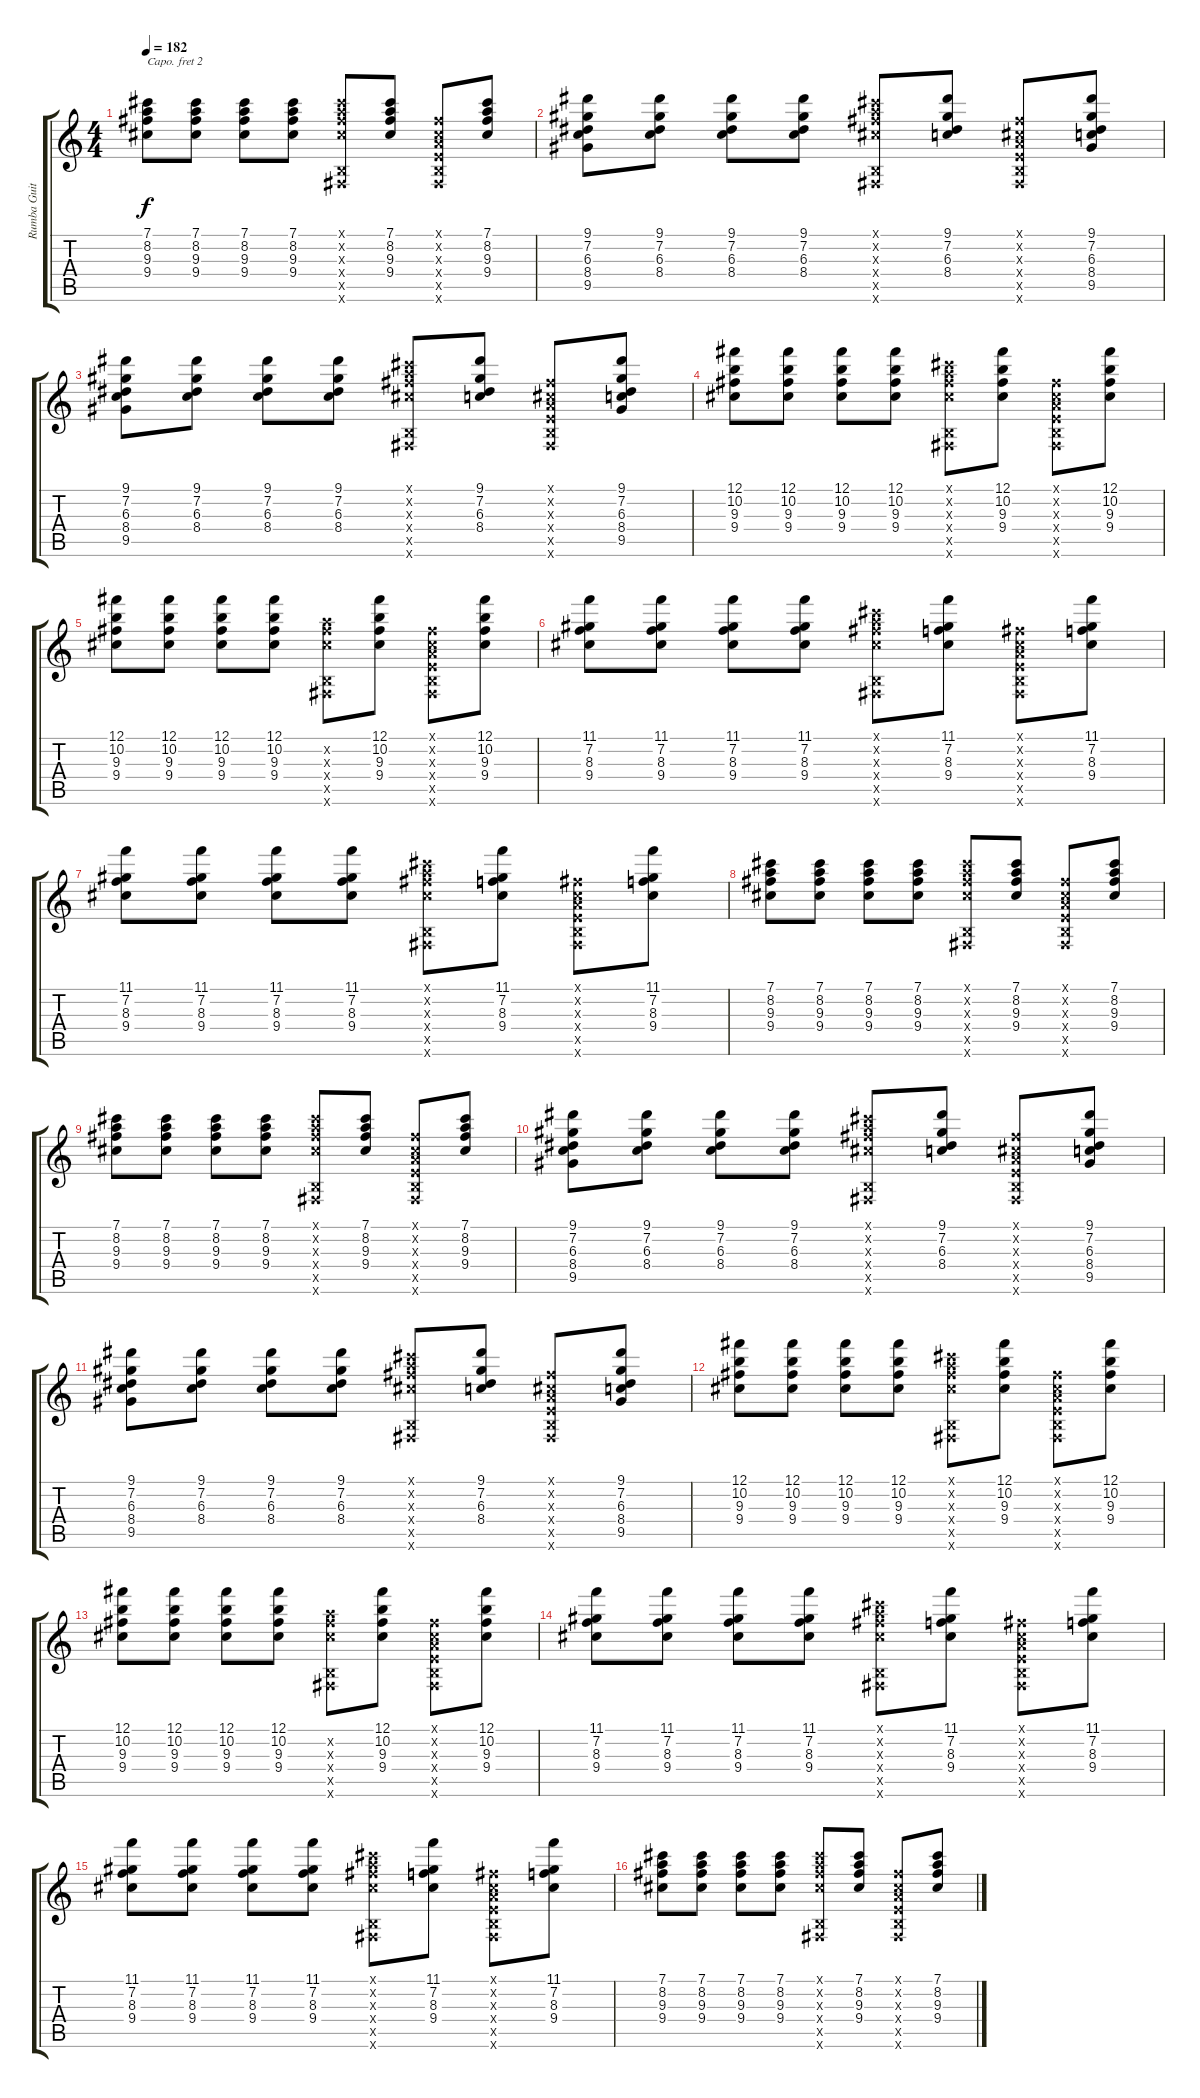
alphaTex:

\track ("Rumba Guitar2" "Rumba Guit") {instrument acousticguitarnylon}
\staff {score tabs}
\capo 2
\tuning (E4 B3 G3 D3 A2 E2) {hide}
\ts (4 4)
\tempo 182
\clef g2
\ks c
(7.1 8.2 9.3 9.4).8{dy f} (7.1 8.2 9.3 9.4).8 (7.1 8.2 9.3 9.4).8 (7.1 8.2 9.3 9.4).8 (7.1{x} 8.2{x} 9.3{x} 9.4{x} 0.5{x} 0.6{x}).8 (7.1 8.2 9.3 9.4).8 (0.1{x} 0.2{x} 0.3{x} 0.4{x} 0.5{x} 0.6{x}).8 (7.1 8.2 9.3 9.4).8 |
(9.1 7.2 6.3 8.4 9.5).8 (9.1 7.2 6.3 8.4).8 (9.1 7.2 6.3 8.4).8 (9.1 7.2 6.3 8.4).8 (7.1{x} 8.2{x} 9.3{x} 9.4{x} 0.5{x} 0.6{x}).8 (9.1 7.2 6.3 8.4).8 (0.1{x} 0.2{x} 0.3{x} 0.4{x} 0.5{x} 0.6{x}).8 (9.1 7.2 6.3 8.4 9.5).8 |
(9.1 7.2 6.3 8.4 9.5).8 (9.1 7.2 6.3 8.4).8 (9.1 7.2 6.3 8.4).8 (9.1 7.2 6.3 8.4).8 (7.1{x} 8.2{x} 9.3{x} 9.4{x} 0.5{x} 0.6{x}).8 (9.1 7.2 6.3 8.4).8 (0.1{x} 0.2{x} 0.3{x} 0.4{x} 0.5{x} 0.6{x}).8 (9.1 7.2 6.3 8.4 9.5).8 |
(12.1 10.2 9.3 9.4).8 (12.1 10.2 9.3 9.4).8 (12.1 10.2 9.3 9.4).8 (12.1 10.2 9.3 9.4).8 (7.1{x} 8.2{x} 9.3{x} 9.4{x} 0.5{x} 0.6{x}).8 (12.1 10.2 9.3 9.4).8 (0.1{x} 0.2{x} 0.3{x} 0.4{x} 0.5{x} 0.6{x}).8 (12.1 10.2 9.3 9.4).8 |
(12.1 10.2 9.3 9.4).8 (12.1 10.2 9.3 9.4).8 (12.1 10.2 9.3 9.4).8 (12.1 10.2 9.3 9.4).8 (8.2{x} 9.3{x} 9.4{x} 0.5{x} 0.6{x}).8 (12.1 10.2 9.3 9.4).8 (0.1{x} 0.2{x} 0.3{x} 0.4{x} 0.5{x} 0.6{x}).8 (12.1 10.2 9.3 9.4).8 |
(11.1 7.2 8.3 9.4).8 (11.1 7.2 8.3 9.4).8 (11.1 7.2 8.3 9.4).8 (11.1 7.2 8.3 9.4).8 (7.1{x} 8.2{x} 9.3{x} 9.4{x} 0.5{x} 0.6{x}).8 (11.1 7.2 8.3 9.4).8 (0.1{x} 0.2{x} 0.3{x} 0.4{x} 0.5{x} 0.6{x}).8 (11.1 7.2 8.3 9.4).8 |
(11.1 7.2 8.3 9.4).8 (11.1 7.2 8.3 9.4).8 (11.1 7.2 8.3 9.4).8 (11.1 7.2 8.3 9.4).8 (7.1{x} 8.2{x} 9.3{x} 9.4{x} 0.5{x} 0.6{x}).8 (11.1 7.2 8.3 9.4).8 (0.1{x} 0.2{x} 0.3{x} 0.4{x} 0.5{x} 0.6{x}).8 (11.1 7.2 8.3 9.4).8 |
(7.1 8.2 9.3 9.4).8 (7.1 8.2 9.3 9.4).8 (7.1 8.2 9.3 9.4).8 (7.1 8.2 9.3 9.4).8 (7.1{x} 8.2{x} 9.3{x} 9.4{x} 0.5{x} 0.6{x}).8 (7.1 8.2 9.3 9.4).8 (0.1{x} 0.2{x} 0.3{x} 0.4{x} 0.5{x} 0.6{x}).8 (7.1 8.2 9.3 9.4).8 |
(7.1 8.2 9.3 9.4).8 (7.1 8.2 9.3 9.4).8 (7.1 8.2 9.3 9.4).8 (7.1 8.2 9.3 9.4).8 (7.1{x} 8.2{x} 9.3{x} 9.4{x} 0.5{x} 0.6{x}).8 (7.1 8.2 9.3 9.4).8 (0.1{x} 0.2{x} 0.3{x} 0.4{x} 0.5{x} 0.6{x}).8 (7.1 8.2 9.3 9.4).8 |
(9.1 7.2 6.3 8.4 9.5).8 (9.1 7.2 6.3 8.4).8 (9.1 7.2 6.3 8.4).8 (9.1 7.2 6.3 8.4).8 (7.1{x} 8.2{x} 9.3{x} 9.4{x} 0.5{x} 0.6{x}).8 (9.1 7.2 6.3 8.4).8 (0.1{x} 0.2{x} 0.3{x} 0.4{x} 0.5{x} 0.6{x}).8 (9.1 7.2 6.3 8.4 9.5).8 |
(9.1 7.2 6.3 8.4 9.5).8 (9.1 7.2 6.3 8.4).8 (9.1 7.2 6.3 8.4).8 (9.1 7.2 6.3 8.4).8 (7.1{x} 8.2{x} 9.3{x} 9.4{x} 0.5{x} 0.6{x}).8 (9.1 7.2 6.3 8.4).8 (0.1{x} 0.2{x} 0.3{x} 0.4{x} 0.5{x} 0.6{x}).8 (9.1 7.2 6.3 8.4 9.5).8 |
(12.1 10.2 9.3 9.4).8 (12.1 10.2 9.3 9.4).8 (12.1 10.2 9.3 9.4).8 (12.1 10.2 9.3 9.4).8 (7.1{x} 8.2{x} 9.3{x} 9.4{x} 0.5{x} 0.6{x}).8 (12.1 10.2 9.3 9.4).8 (0.1{x} 0.2{x} 0.3{x} 0.4{x} 0.5{x} 0.6{x}).8 (12.1 10.2 9.3 9.4).8 |
(12.1 10.2 9.3 9.4).8 (12.1 10.2 9.3 9.4).8 (12.1 10.2 9.3 9.4).8 (12.1 10.2 9.3 9.4).8 (8.2{x} 9.3{x} 9.4{x} 0.5{x} 0.6{x}).8 (12.1 10.2 9.3 9.4).8 (0.1{x} 0.2{x} 0.3{x} 0.4{x} 0.5{x} 0.6{x}).8 (12.1 10.2 9.3 9.4).8 |
(11.1 7.2 8.3 9.4).8 (11.1 7.2 8.3 9.4).8 (11.1 7.2 8.3 9.4).8 (11.1 7.2 8.3 9.4).8 (7.1{x} 8.2{x} 9.3{x} 9.4{x} 0.5{x} 0.6{x}).8 (11.1 7.2 8.3 9.4).8 (0.1{x} 0.2{x} 0.3{x} 0.4{x} 0.5{x} 0.6{x}).8 (11.1 7.2 8.3 9.4).8 |
(11.1 7.2 8.3 9.4).8 (11.1 7.2 8.3 9.4).8 (11.1 7.2 8.3 9.4).8 (11.1 7.2 8.3 9.4).8 (7.1{x} 8.2{x} 9.3{x} 9.4{x} 0.5{x} 0.6{x}).8 (11.1 7.2 8.3 9.4).8 (0.1{x} 0.2{x} 0.3{x} 0.4{x} 0.5{x} 0.6{x}).8 (11.1 7.2 8.3 9.4).8 |
(7.1 8.2 9.3 9.4).8 (7.1 8.2 9.3 9.4).8 (7.1 8.2 9.3 9.4).8 (7.1 8.2 9.3 9.4).8 (7.1{x} 8.2{x} 9.3{x} 9.4{x} 0.5{x} 0.6{x}).8 (7.1 8.2 9.3 9.4).8 (0.1{x} 0.2{x} 0.3{x} 0.4{x} 0.5{x} 0.6{x}).8 (7.1 8.2 9.3 9.4).8
